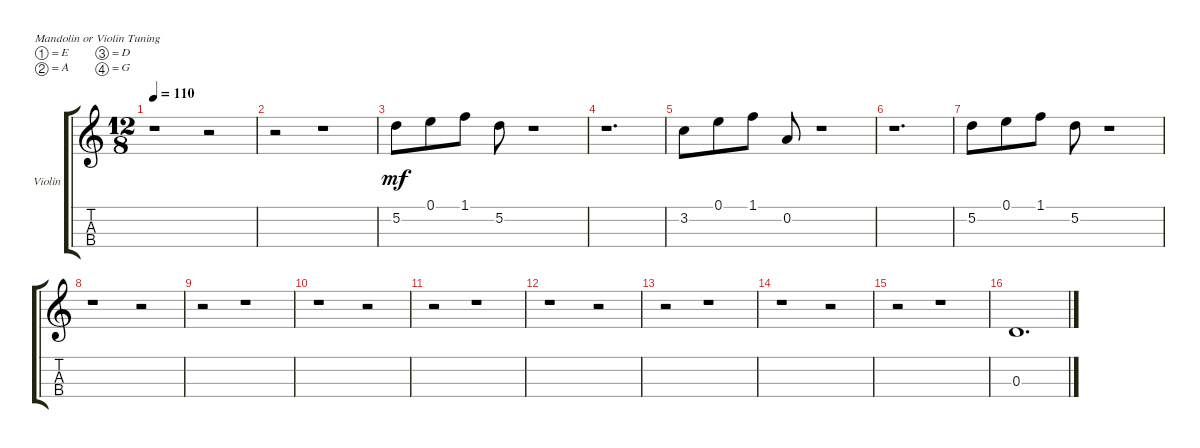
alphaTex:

\bracketExtendMode groupsimilarinstruments
\firstSystemTrackNameOrientation horizontal
\otherSystemsTrackNameOrientation horizontal
\track ("Fiddle" "Violin") {instrument violin}
\staff {score tabs}
\tuning (E5 A4 D4 G3)
\ts (12 8)
\tempo 110
\clef g2
\ks c
r.1{dy mf instrument violin} r.2 |
r.2 r.1 |
5.2.8 0.1.8 1.1.8 5.2.8 r.1 |
r.1{d} |
3.2.8 0.1.8 1.1.8 0.2.8 r.1 |
r.1{d} |
5.2.8 0.1.8 1.1.8 5.2.8 r.1 |
r.1 r.2 |
r.2 r.1 |
r.1 r.2 |
r.2 r.1 |
r.1 r.2 |
r.2 r.1 |
r.1 r.2 |
r.2 r.1 |
0.3.1{d}
